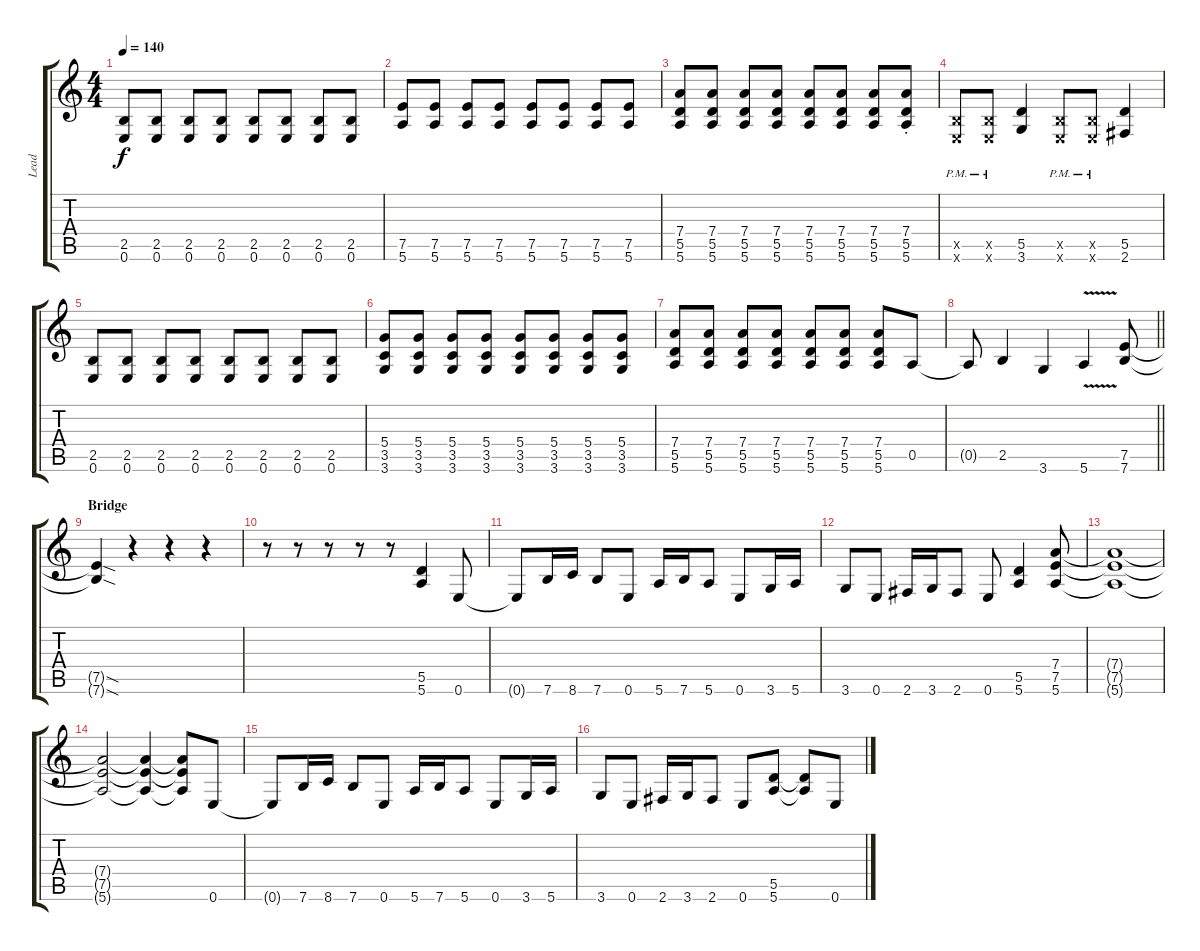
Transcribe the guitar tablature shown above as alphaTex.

\track ("Lead" "Lead") {instrument distortionguitar}
\staff {score tabs}
\tuning (E4 B3 G3 D3 A2 E2) {hide}
\ts (4 4)
\tempo 140
\clef g2
\ks c
(2.5 0.6).8{dy f} (2.5 0.6).8 (2.5 0.6).8 (2.5 0.6).8 (2.5 0.6).8 (2.5 0.6).8 (2.5 0.6).8 (2.5 0.6).8 |
(7.5 5.6).8 (7.5 5.6).8 (7.5 5.6).8 (7.5 5.6).8 (7.5 5.6).8 (7.5 5.6).8 (7.5 5.6).8 (7.5 5.6).8 |
(7.4 5.5 5.6).8 (7.4 5.5 5.6).8 (7.4 5.5 5.6).8 (7.4 5.5 5.6).8 (7.4 5.5 5.6).8 (7.4 5.5 5.6).8 (7.4 5.5 5.6).8 (7.4 5.5{st} 5.6{st}).8 |
(2.5{pm x} 0.6{pm x}).8 (2.5{pm x} 0.6{pm x}).8 (5.5 3.6).4 (2.5{pm x} 0.6{pm x}).8 (2.5{pm x} 0.6{pm x}).8 (5.5 2.6).4 |
(2.5 0.6).8 (2.5 0.6).8 (2.5 0.6).8 (2.5 0.6).8 (2.5 0.6).8 (2.5 0.6).8 (2.5 0.6).8 (2.5 0.6).8 |
(5.4 3.5 3.6).8 (5.4 3.5 3.6).8 (5.4 3.5 3.6).8 (5.4 3.5 3.6).8 (5.4 3.5 3.6).8 (5.4 3.5 3.6).8 (5.4 3.5 3.6).8 (5.4 3.5 3.6).8 |
(7.4 5.5 5.6).8 (7.4 5.5 5.6).8 (7.4 5.5 5.6).8 (7.4 5.5 5.6).8 (7.4 5.5 5.6).8 (7.4 5.5 5.6).8 (7.4 5.5 5.6).8 0.5.8 |
\barLineRight lightlight
0.5{t}.8 2.5.4 3.6.4 5.6{v}.4 (7.5 7.6).8 |
\section ("" "Bridge")
(7.5{sod t} 7.6{sod t}).4 r.4 r.4 r.4 |
r.8 r.8 r.8 r.8 r.8 (5.5 5.6).4 0.6.8 |
0.6{t}.8 7.6.16 8.6.16 7.6.8 0.6.8 5.6.16 7.6.16 5.6.8 0.6.8 3.6.16 5.6.16 |
3.6.8 0.6.8 2.6.16 3.6.16 2.6.8 0.6.8 (5.5 5.6).4 (7.4 7.5 5.6).8 |
(7.4{t} 7.5{t} 5.6{t}).1 |
(7.4{t} 7.5{t} 5.6{t}).2 (7.4{t} 7.5{t} 5.6{t}).4 (7.4{t} 7.5{t} 5.6{t}).8 0.6.8 |
0.6{t}.8 7.6.16 8.6.16 7.6.8 0.6.8 5.6.16 7.6.16 5.6.8 0.6.8 3.6.16 5.6.16 |
3.6.8 0.6.8 2.6.16 3.6.16 2.6.8 0.6.8 (5.5 5.6).8 (5.5{t} 5.6{t}).8 0.6.8
